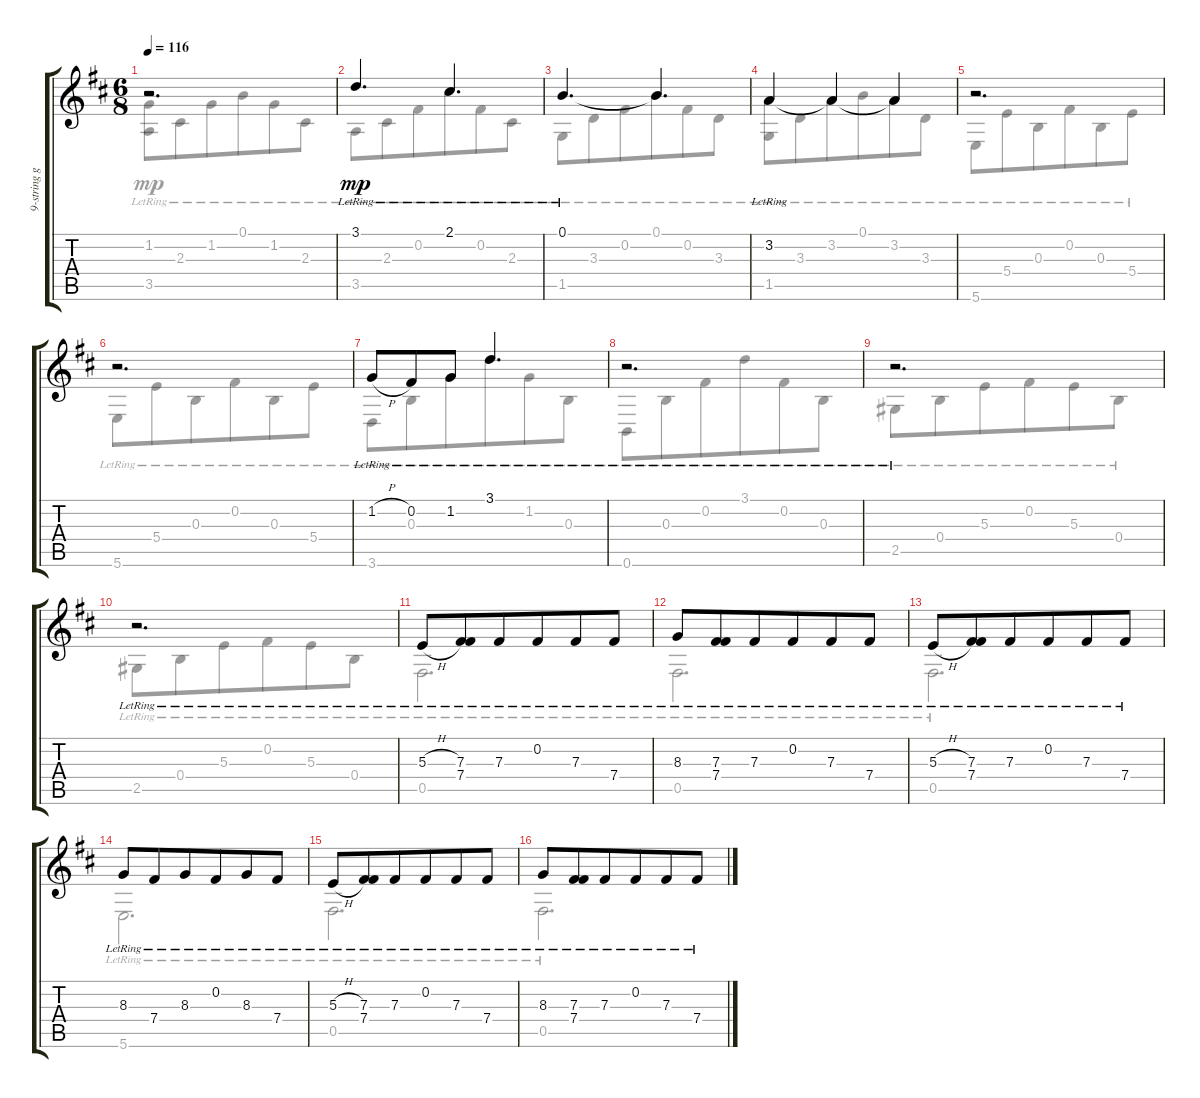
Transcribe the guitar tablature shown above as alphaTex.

\track ("9-string guitar" "9-string g") {instrument acousticguitarsteel}
\staff {score tabs}
\tuning (B3 Gb3 B2 B2 Gb2 B1) {hide}
\voice
\ts (6 8)
\tempo 116
\clef g2
\ks d
r.2{d dy mp} |
3.1{lr}.4{d} 2.1{lr}.4{d} |
0.1{lr}.4{d} 0.1{t}.4{d} |
3.2{lr}.4 3.2{t}.4 3.2{t}.4 |
r.2{d} |
r.2{d} |
1.2{h lr}.8 0.2{lr}.8 1.2{lr}.8 3.1{lr}.4{d} |
r.2{d} |
r.2{d} |
r.2{d} |
5.3{h lr}.8 (7.3{lr} 7.4{lr}).8 7.3{lr}.8{beam merge} 0.2{lr}.8 7.3{lr}.8 7.4{lr}.8 |
8.3{lr}.8 (7.3{lr} 7.4{lr}).8 7.3{lr}.8{beam merge} 0.2{lr}.8 7.3{lr}.8 7.4{lr}.8 |
5.3{h lr}.8 (7.3{lr} 7.4{lr}).8 7.3{lr}.8{beam merge} 0.2{lr}.8 7.3{lr}.8 7.4{lr}.8 |
8.3{lr}.8 7.4{lr}.8 8.3{lr}.8{beam merge} 0.2{lr}.8 8.3{lr}.8 7.4{lr}.8 |
5.3{h lr}.8 (7.3{lr} 7.4{lr}).8 7.3{lr}.8{beam merge} 0.2{lr}.8 7.3{lr}.8 7.4{lr}.8 |
8.3{lr}.8 (7.3{lr} 7.4{lr}).8 7.3{lr}.8{beam merge} 0.2{lr}.8 7.3{lr}.8 7.4{lr}.8
\voice
\clef g2
\ottava regular
\simile none
\ks d
(1.2{lr} 3.5{lr}).8{dy mp} 2.3{lr}.8 1.2{lr}.8{beam merge} 0.1{lr}.8 1.2{lr}.8 2.3{lr}.8 |
3.5{lr}.8 2.3{lr}.8 0.2{lr}.8{beam merge} 2.1{lr}.8 0.2{lr}.8 2.3{lr}.8 |
1.5{lr}.8 3.3{lr}.8 0.2{lr}.8{beam merge} 0.1{lr}.8 0.2{lr}.8 3.3{lr}.8 |
(3.2{lr} 1.5{lr}).8 3.3{lr}.8 3.2{lr}.8{beam merge} 0.1{lr}.8 3.2{lr}.8 3.3{lr}.8 |
5.6{lr}.8 5.4{lr}.8 0.3{lr}.8{beam merge} 0.2{lr}.8 0.3{lr}.8 5.4{lr}.8 |
5.6{lr}.8 5.4{lr}.8 0.3{lr}.8{beam merge} 0.2{lr}.8 0.3{lr}.8 5.4{lr}.8 |
3.6{lr}.8 0.3{lr}.8 1.2{lr}.8{beam merge} 3.1{lr}.8 1.2{lr}.8 0.3{lr}.8 |
0.6{lr}.8 0.3{lr}.8 0.2{lr}.8{beam merge} 3.1{lr}.8 0.2{lr}.8 0.3{lr}.8 |
2.5{lr}.8 0.4{lr}.8 5.3{lr}.8{beam merge} 0.2{lr}.8 5.3{lr}.8 0.4{lr}.8 |
2.5{lr}.8 0.4{lr}.8 5.3{lr}.8{beam merge} 0.2{lr}.8 5.3{lr}.8 0.4{lr}.8 |
0.5{lr}.2{d} |
0.5{lr}.2{d} |
0.5{lr}.2{d} |
5.6{lr}.2{d} |
0.5{lr}.2{d} |
0.5{lr}.2{d}
